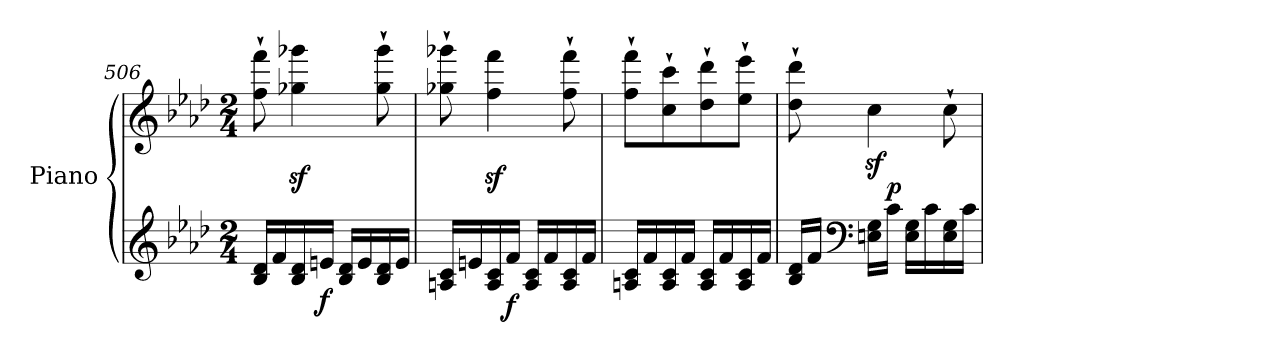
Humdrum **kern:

**kern	**kern	**dynam
*part1	*part1	*part1
*staff2	*staff1	*staff1/2
*I"Piano	*	*
*I'Pno.	*	*
*clefG2	*clefG2	*
*k[b-e-a-d-]	*k[b-e-a-d-]	*
*M2/4	*M2/4	*
=506	=506	=506
16B-/ 16d-/LL	8ff\` 8fff\`	.
16f/	.	.
16B-/ 16d-/	4gg-X\z< 4ggg-X\z<	.
!	!	!LO:DY:b=2
16en/JJ	.	f
16B-/ 16d-/LL	.	.
16e/	.	.
16B-/ 16d-/	8gg-\` 8ggg-\`	.
16e/JJ	.	.
=507	=507	=507
16An/ 16c/LL	8gg-X\` 8ggg-X\`	.
16en/	.	.
16A/ 16c/	4ff\z< 4fff\z<	.
!	!	!LO:DY:b=2
16f/JJ	.	f
16A/ 16c/LL	.	.
16f/	.	.
16A/ 16c/	8ff\` 8fff\`	.
16f/JJ	.	.
!!LO:PB:g=z
=508	=508	=508
16An/ 16c/LL	8ff\` 8fff\`L	.
16f/	.	.
16A/ 16c/	8cc\` 8ccc\`	.
16f/JJ	.	.
16A/ 16c/LL	8dd-\` 8ddd-\`	.
16f/	.	.
16A/ 16c/	8ee-\` 8eee-\`J	.
16f/JJ	.	.
=509	=509	=509
16B-/ 16d-/LL	8dd-\` 8ddd-\`	.
16f/JJ	.	.
*clefF4	*	*
16En\ 16G\LL	4ccz<\	.
!	!	!LO:DY:a=2
16c\JJ	.	p
16E\ 16G\LL	.	.
16c\	.	.
16E\ 16G\	8cc`\	.
16c\JJ	.	.
=	=	=
*-	*-	*-
